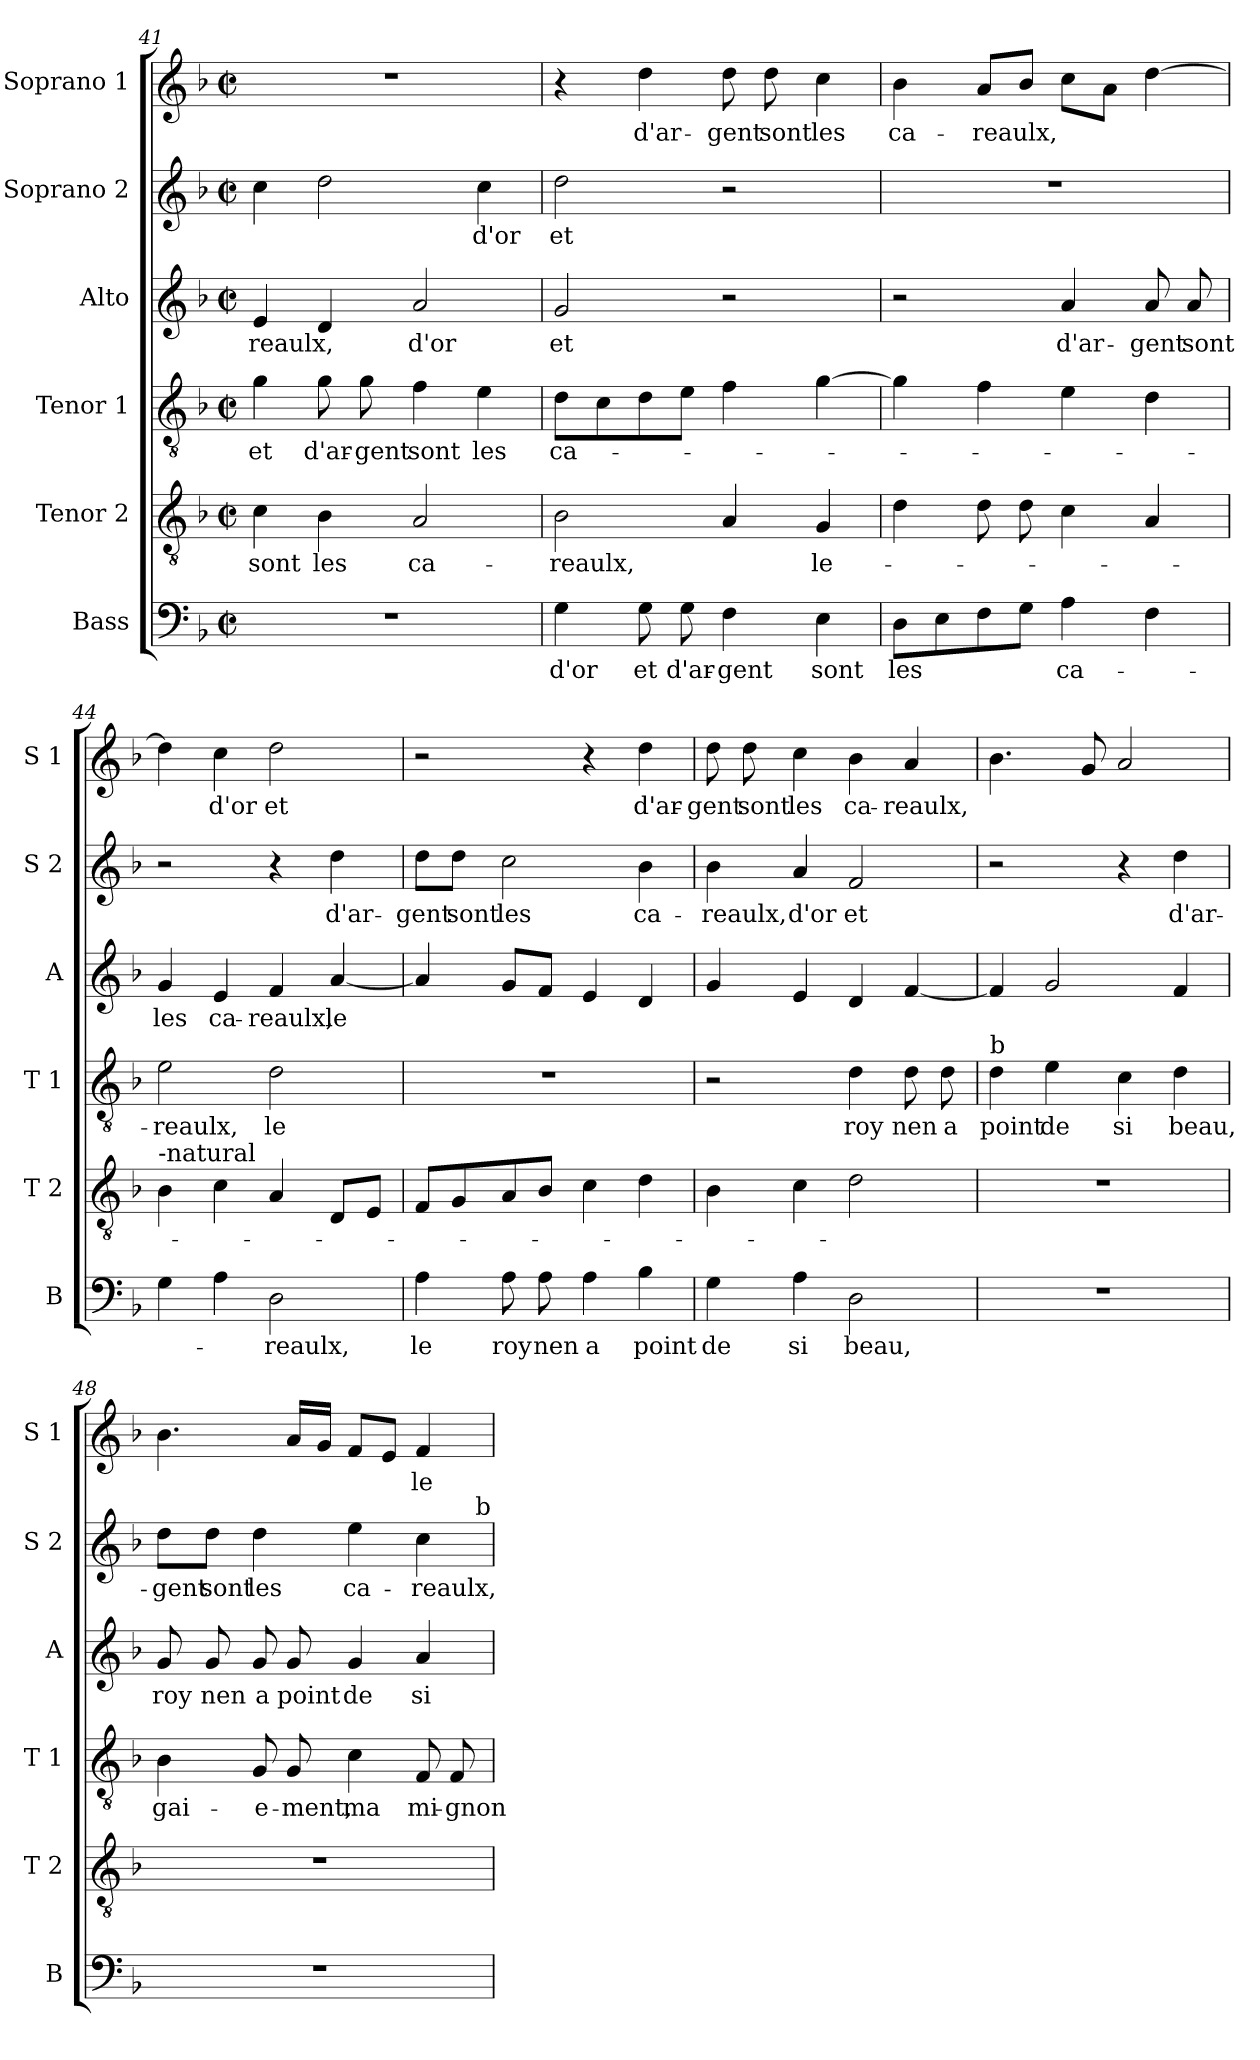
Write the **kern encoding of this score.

**kern	**text	**kern	**text	**kern	**text	**kern	**text	**kern	**text	**kern	**text
*part6	*part6	*part5	*part5	*part4	*part4	*part3	*part3	*part2	*part2	*part1	*part1
*staff6	*staff6	*staff5	*staff5	*staff4	*staff4	*staff3	*staff3	*staff2	*staff2	*staff1	*staff1
*I"Bass	*	*I"Tenor 2	*	*I"Tenor 1	*	*I"Alto	*	*I"Soprano 2	*	*I"Soprano 1	*
*I'B	*	*I'T 2	*	*I'T 1	*	*I'A	*	*I'S 2	*	*I'S 1	*
*clefF4	*	*clefGv2	*	*clefGv2	*	*clefG2	*	*clefG2	*	*clefG2	*
*k[b-]	*	*k[b-]	*	*k[b-]	*	*k[b-]	*	*k[b-]	*	*k[b-]	*
*F:	*	*F:	*	*F:	*	*F:	*	*F:	*	*F:	*
*M2/2	*	*M2/2	*	*M2/2	*	*M2/2	*	*M2/2	*	*M2/2	*
*met(c|)	*	*met(c|)	*	*met(c|)	*	*met(c|)	*	*met(c|)	*	*met(c|)	*
=41	=41	=41	=41	=41	=41	=41	=41	=41	=41	=41	=41
1r	.	4c\	sont	4g\	et	4e/	-reaulx,	4cc\	.	1r	.
.	.	4B-\	les	8g\	d'ar-	4d/	.	2dd\	.	.	.
.	.	.	.	8g\	-gent	.	.	.	.	.	.
.	.	2A/	ca-	4f\	sont	2a/	d'or	.	.	.	.
.	.	.	.	4e\	les	.	.	4cc\	d'or	.	.
!!LO:LB:g=z
=42	=42	=42	=42	=42	=42	=42	=42	=42	=42	=42	=42
4G\	d'or	2B-\	-reaulx,	8d\L	ca-	2g/	et	2dd\	et	4r	.
.	.	.	.	8c\	.	.	.	.	.	.	.
8G\	et	.	.	8d\	.	.	.	.	.	4dd\	d'ar-
8G\	d'ar-	.	.	8e\J	.	.	.	.	.	.	.
4F\	-gent	4A/	.	4f\	.	2r	.	2r	.	8dd\	-gent
.	.	.	.	.	.	.	.	.	.	8dd\	sont
4E\	sont	4G/	le-	[4g\	.	.	.	.	.	4cc\	les
=43	=43	=43	=43	=43	=43	=43	=43	=43	=43	=43	=43
8D\L	les	4d\	.	4g\]	.	2r	.	1r	.	4b-\	ca-
8E\	.	.	.	.	.	.	.	.	.	.	.
8F\	.	8d\	.	4f\	.	.	.	.	.	8a/L	-reaulx,
8G\J	.	8d\	.	.	.	.	.	.	.	8b-/J	.
4A\	ca-	4c\	.	4e\	.	4a/	d'ar-	.	.	8cc\L	.
.	.	.	.	.	.	.	.	.	.	8a\J	.
4F\	.	4A/	.	4d\	.	8a/	-gent	.	.	[4dd\	.
.	.	.	.	.	.	8a/	sont	.	.	.	.
=44	=44	=44	=44	=44	=44	=44	=44	=44	=44	=44	=44
!	!	!LO:TX:a:t=-natural	!	!	!	!	!	!	!	!	!
4G\	.	4B-\	.	2e\	-reaulx,	4g/	les	2r	.	4dd\]	.
4A\	.	4c\	.	.	.	4e/	ca-	.	.	4cc\	d'or
2D\	-reaulx,	4A/	.	2d\	le	4f/	-reaulx,	4r	.	2dd\	et
.	.	8D/L	.	.	.	[4a/	le	4dd\	d'ar-	.	.
.	.	8E/J	.	.	.	.	.	.	.	.	.
=45	=45	=45	=45	=45	=45	=45	=45	=45	=45	=45	=45
4A\	le	8F/L	.	1r	.	4a/]	.	8dd\L	-gent	2r	.
.	.	8G/	.	.	.	.	.	8dd\J	sont	.	.
8A\	roy	8A/	.	.	.	8g/L	.	2cc\	les	.	.
8A\	nen	8B-/J	.	.	.	8f/J	.	.	.	.	.
4A\	a	4c\	.	.	.	4e/	.	.	.	4r	.
4B-\	point	4d\	.	.	.	4d/	.	4b-\	ca-	4dd\	d'ar-
!!LO:PB:g=z
=46	=46	=46	=46	=46	=46	=46	=46	=46	=46	=46	=46
4G\	de	4B-\	.	2r	.	4g/	.	4b-\	-reaulx,	8dd\	-gent
.	.	.	.	.	.	.	.	.	.	8dd\	sont
4A\	si	4c\	.	.	.	4e/	.	4a/	d'or	4cc\	les
2D\	beau,	2d\	.	4d\	roy	4d/	.	2f/	et	4b-\	ca-
.	.	.	.	8d\	nen	[4f/	.	.	.	4a/	-reaulx,
.	.	.	.	8d\	a	.	.	.	.	.	.
=47	=47	=47	=47	=47	=47	=47	=47	=47	=47	=47	=47
!	!	!	!	!LO:TX:a:t=b	!	!	!	!	!	!	!
1r	.	1r	.	4d\	point	4f/]	.	2r	.	4.b-\	.
.	.	.	.	4e\	de	2g/	.	.	.	.	.
.	.	.	.	.	.	.	.	.	.	8g/	.
.	.	.	.	4c\	si	.	.	4r	.	2a/	.
.	.	.	.	4d\	beau,	4f/	.	4dd\	d'ar-	.	.
=48	=48	=48	=48	=48	=48	=48	=48	=48	=48	=48	=48
1r	.	1r	.	4B-\	gai-	8g/	roy	8dd\L	-gent	4.b-\	.
.	.	.	.	.	.	8g/	nen	8dd\J	sont	.	.
.	.	.	.	8G/	-e-	8g/	a	4dd\	les	.	.
.	.	.	.	8G/	-ment,	8g/	point	.	.	16a/LL	.
.	.	.	.	.	.	.	.	.	.	16g/JJ	.
.	.	.	.	4c\	ma	4g/	de	4ee\	ca-	8f/L	.
.	.	.	.	.	.	.	.	.	.	8e/J	.
.	.	.	.	8F/	mi-	4a/	si	4cc\	-reaulx,	4f/	le
.	.	.	.	8F/	-gnon-	.	.	.	.	.	.
!	!	!	!	!	!	!	!	!LO:TX:a:t=b	!	!	!
=	=	=	=	=	=	=	=	=	=	=	=
*-	*-	*-	*-	*-	*-	*-	*-	*-	*-	*-	*-
